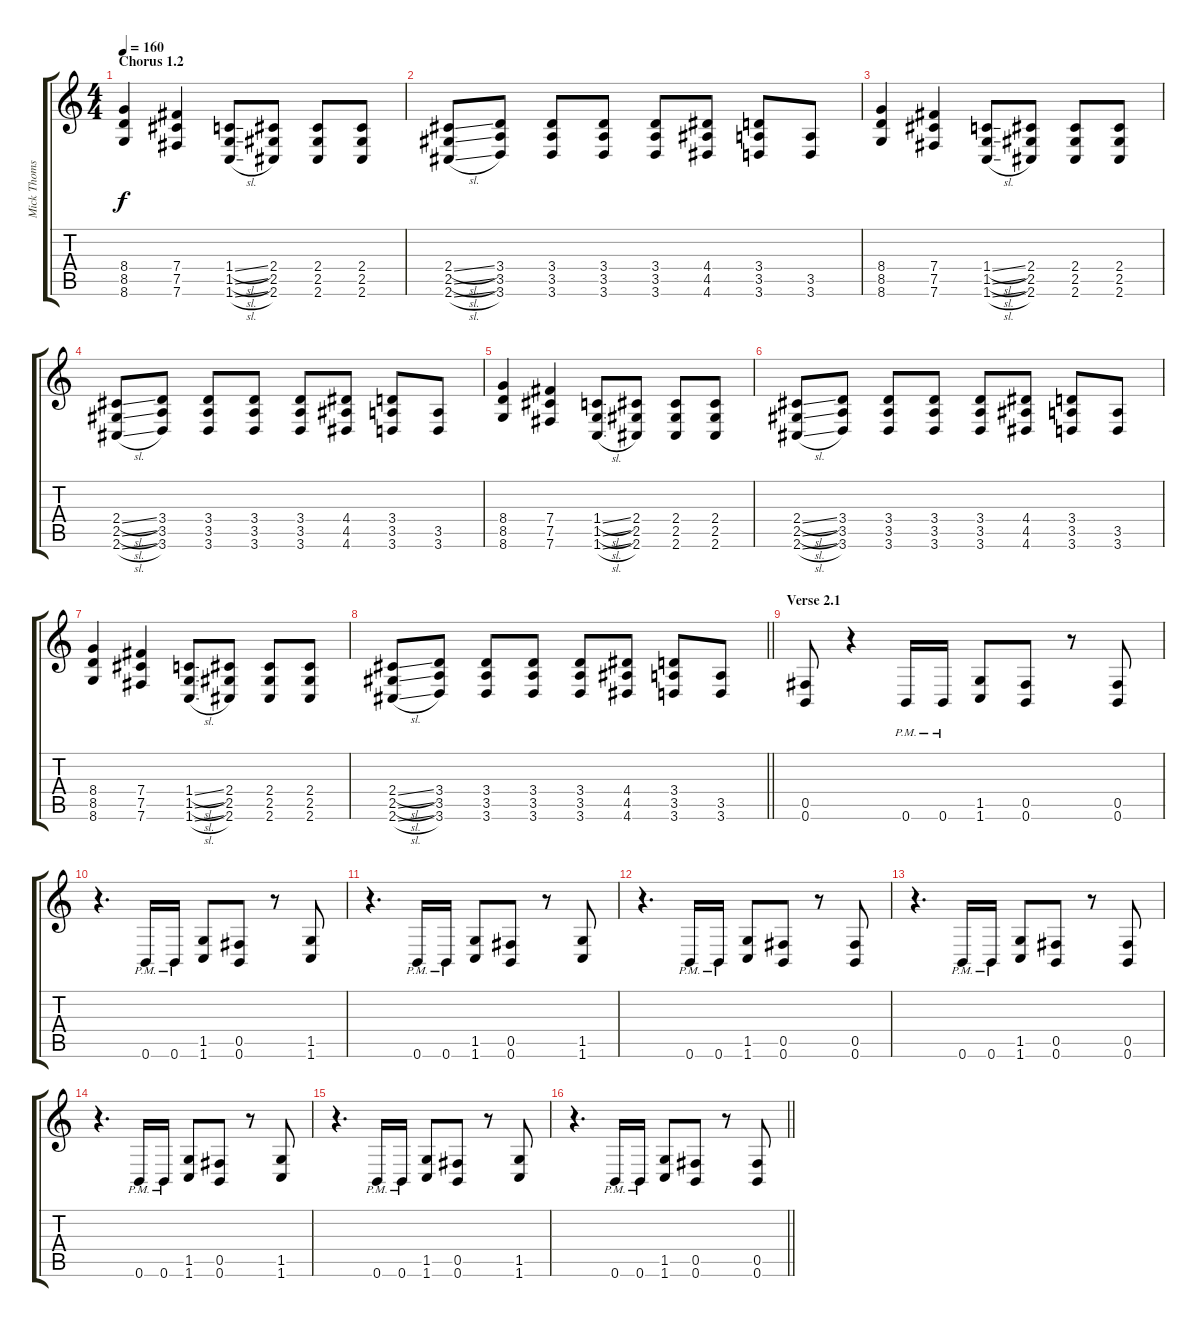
\track ("Mick Thomson" "Mick Thoms") {instrument overdrivenguitar}
\staff {score tabs}
\tuning (Db4 Ab3 E3 B2 Gb2 B1) {hide}
\ts (4 4)
\section ("" "Chorus 1.2")
\tempo 160
\clef g2
\ks c
(8.4 8.5 8.6).4{dy f} (7.4 7.5 7.6).4 (1.4{sl} 1.5{sl} 1.6{sl}).8 (2.4 2.5 2.6).8 (2.4 2.5 2.6).8 (2.4 2.5 2.6).8 |
(2.4{sl} 2.5{sl} 2.6{sl}).8 (3.4 3.5 3.6).8 (3.4 3.5 3.6).8 (3.4 3.5 3.6).8 (3.4 3.5 3.6).8 (4.4 4.5 4.6).8 (3.4 3.5 3.6).8 (3.5 3.6).8 |
(8.4 8.5 8.6).4 (7.4 7.5 7.6).4 (1.4{sl} 1.5{sl} 1.6{sl}).8 (2.4 2.5 2.6).8 (2.4 2.5 2.6).8 (2.4 2.5 2.6).8 |
(2.4{sl} 2.5{sl} 2.6{sl}).8 (3.4 3.5 3.6).8 (3.4 3.5 3.6).8 (3.4 3.5 3.6).8 (3.4 3.5 3.6).8 (4.4 4.5 4.6).8 (3.4 3.5 3.6).8 (3.5 3.6).8 |
(8.4 8.5 8.6).4 (7.4 7.5 7.6).4 (1.4{sl} 1.5{sl} 1.6{sl}).8 (2.4 2.5 2.6).8 (2.4 2.5 2.6).8 (2.4 2.5 2.6).8 |
(2.4{sl} 2.5{sl} 2.6{sl}).8 (3.4 3.5 3.6).8 (3.4 3.5 3.6).8 (3.4 3.5 3.6).8 (3.4 3.5 3.6).8 (4.4 4.5 4.6).8 (3.4 3.5 3.6).8 (3.5 3.6).8 |
(8.4 8.5 8.6).4 (7.4 7.5 7.6).4 (1.4{sl} 1.5{sl} 1.6{sl}).8 (2.4 2.5 2.6).8 (2.4 2.5 2.6).8 (2.4 2.5 2.6).8 |
\barLineRight lightlight
(2.4{sl} 2.5{sl} 2.6{sl}).8 (3.4 3.5 3.6).8 (3.4 3.5 3.6).8 (3.4 3.5 3.6).8 (3.4 3.5 3.6).8 (4.4 4.5 4.6).8 (3.4 3.5 3.6).8 (3.5 3.6).8 |
\section ("" "Verse 2.1")
(0.5 0.6).8 r.4 0.6{pm}.16 0.6{pm}.16 (1.5 1.6).8 (0.5 0.6).8 r.8 (0.5 0.6).8 |
r.4{d} 0.6{pm}.16 0.6{pm}.16 (1.5 1.6).8 (0.5 0.6).8 r.8 (1.5 1.6).8 |
r.4{d} 0.6{pm}.16 0.6{pm}.16 (1.5 1.6).8 (0.5 0.6).8 r.8 (1.5 1.6).8 |
r.4{d} 0.6{pm}.16 0.6{pm}.16 (1.5 1.6).8 (0.5 0.6).8 r.8 (0.5 0.6).8 |
r.4{d} 0.6{pm}.16 0.6{pm}.16 (1.5 1.6).8 (0.5 0.6).8 r.8 (0.5 0.6).8 |
r.4{d} 0.6{pm}.16 0.6{pm}.16 (1.5 1.6).8 (0.5 0.6).8 r.8 (1.5 1.6).8 |
r.4{d} 0.6{pm}.16 0.6{pm}.16 (1.5 1.6).8 (0.5 0.6).8 r.8 (1.5 1.6).8 |
\barLineRight lightlight
r.4{d} 0.6{pm}.16 0.6{pm}.16 (1.5 1.6).8 (0.5 0.6).8 r.8 (0.5 0.6).8
